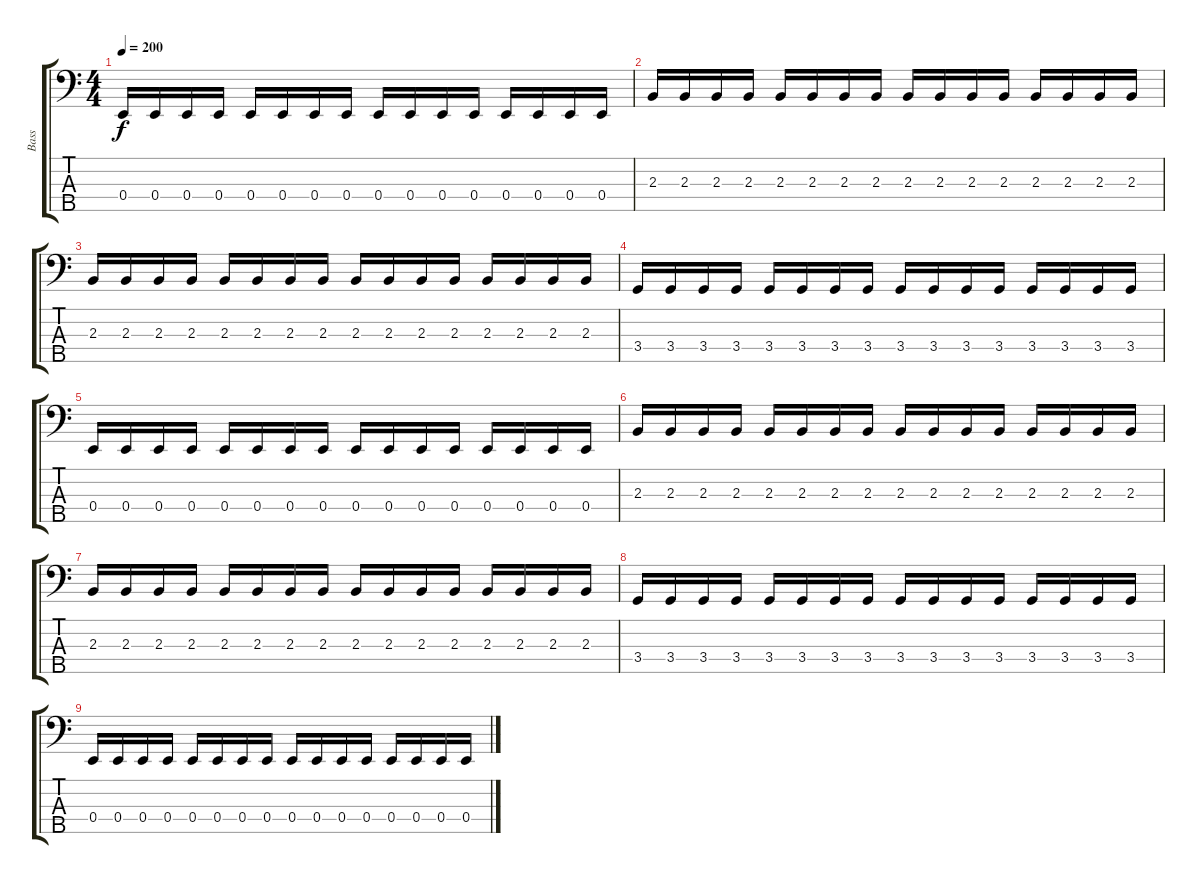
\track ("Bass" "Bass") {instrument electricbassfinger}
\staff {score tabs}
\tuning (G2 D2 A1 E1 B0) {hide}
\ts (4 4)
\tempo 200
\clef f4
\ks c
0.4.16{dy f} 0.4.16 0.4.16 0.4.16 0.4.16 0.4.16 0.4.16 0.4.16 0.4.16 0.4.16 0.4.16 0.4.16 0.4.16 0.4.16 0.4.16 0.4.16 |
2.3.16 2.3.16 2.3.16 2.3.16 2.3.16 2.3.16 2.3.16 2.3.16 2.3.16 2.3.16 2.3.16 2.3.16 2.3.16 2.3.16 2.3.16 2.3.16 |
2.3.16 2.3.16 2.3.16 2.3.16 2.3.16 2.3.16 2.3.16 2.3.16 2.3.16 2.3.16 2.3.16 2.3.16 2.3.16 2.3.16 2.3.16 2.3.16 |
3.4.16 3.4.16 3.4.16 3.4.16 3.4.16 3.4.16 3.4.16 3.4.16 3.4.16 3.4.16 3.4.16 3.4.16 3.4.16 3.4.16 3.4.16 3.4.16 |
0.4.16 0.4.16 0.4.16 0.4.16 0.4.16 0.4.16 0.4.16 0.4.16 0.4.16 0.4.16 0.4.16 0.4.16 0.4.16 0.4.16 0.4.16 0.4.16 |
2.3.16 2.3.16 2.3.16 2.3.16 2.3.16 2.3.16 2.3.16 2.3.16 2.3.16 2.3.16 2.3.16 2.3.16 2.3.16 2.3.16 2.3.16 2.3.16 |
2.3.16 2.3.16 2.3.16 2.3.16 2.3.16 2.3.16 2.3.16 2.3.16 2.3.16 2.3.16 2.3.16 2.3.16 2.3.16 2.3.16 2.3.16 2.3.16 |
3.4.16 3.4.16 3.4.16 3.4.16 3.4.16 3.4.16 3.4.16 3.4.16 3.4.16 3.4.16 3.4.16 3.4.16 3.4.16 3.4.16 3.4.16 3.4.16 |
0.4.16 0.4.16 0.4.16 0.4.16 0.4.16 0.4.16 0.4.16 0.4.16 0.4.16 0.4.16 0.4.16 0.4.16 0.4.16 0.4.16 0.4.16 0.4.16
